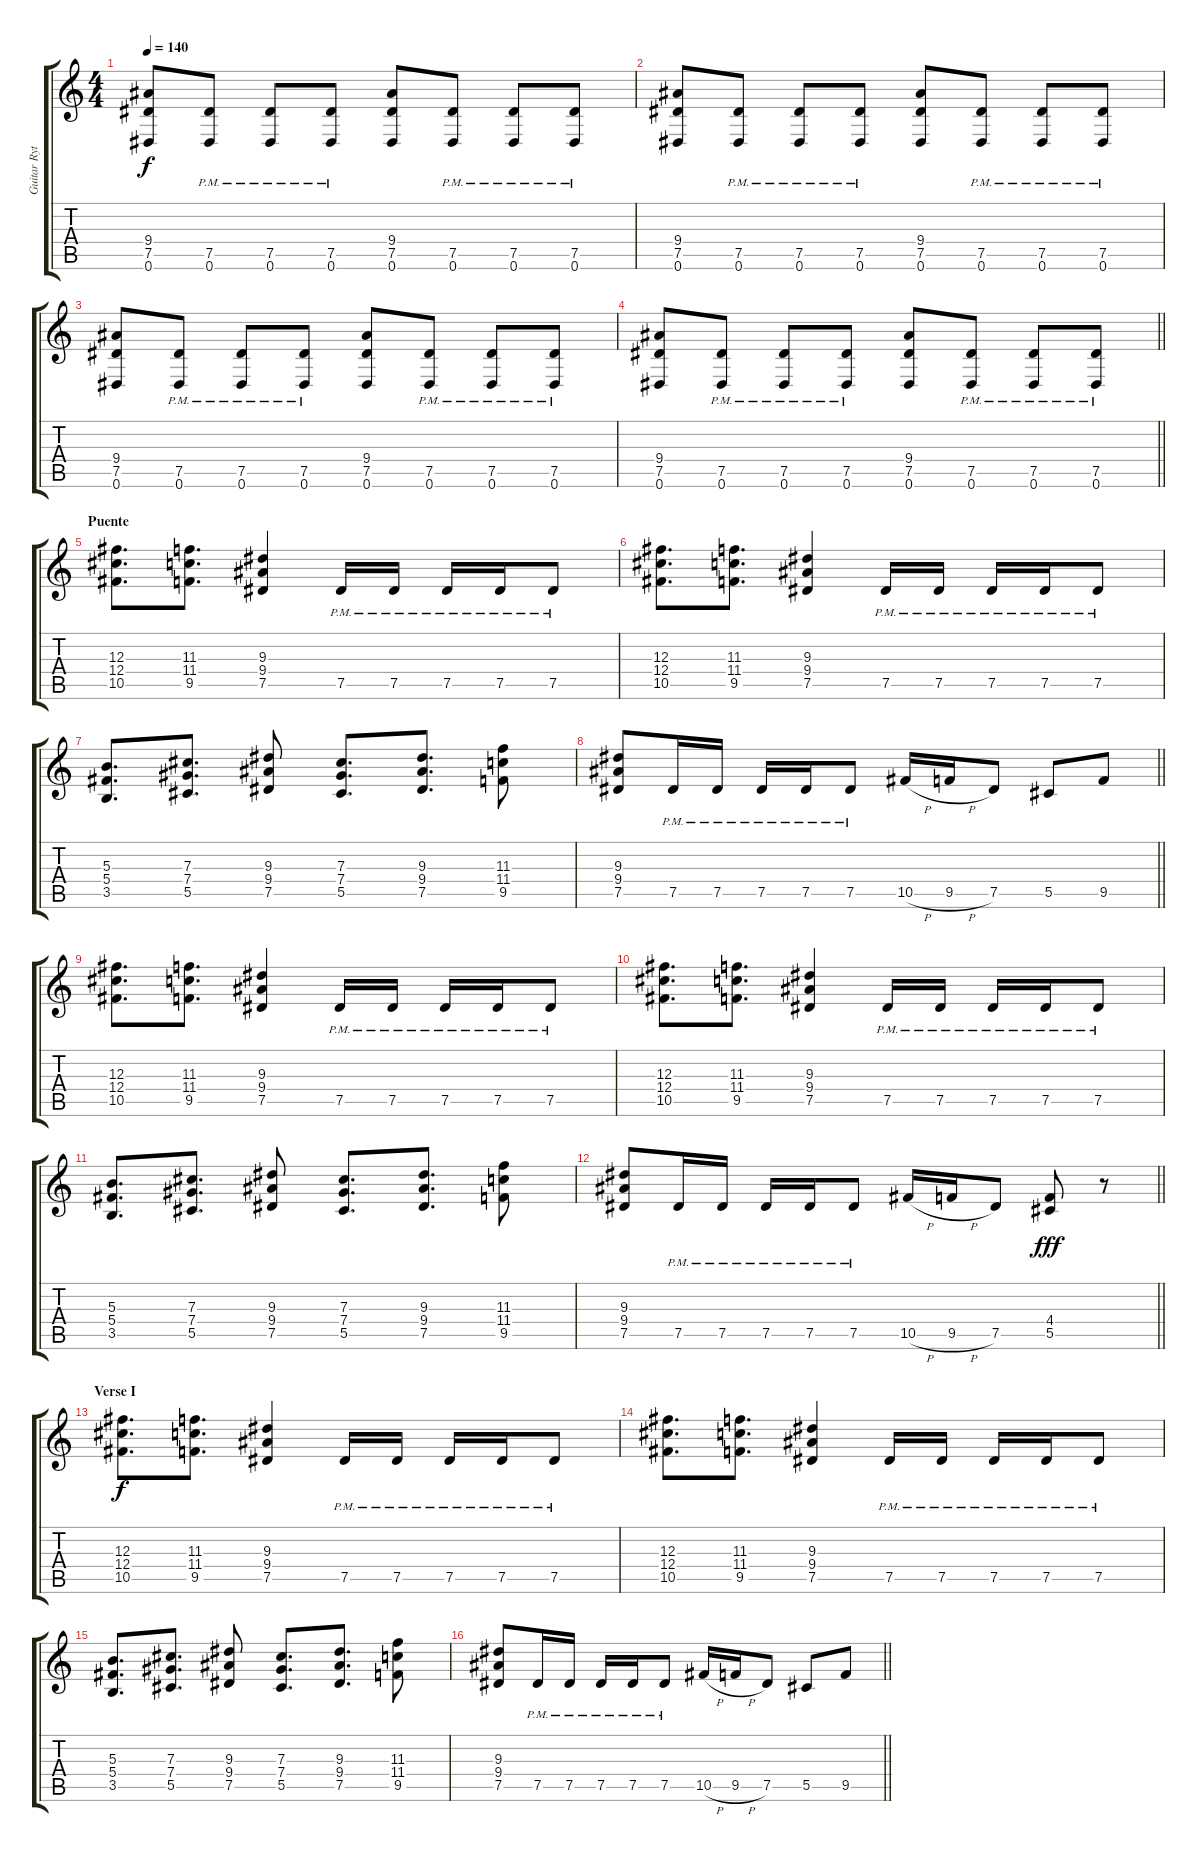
\track ("Guitar Rythmic" "Guitar Ryt") {instrument distortionguitar}
\staff {score tabs}
\tuning (Eb4 Bb3 Gb3 Db3 Ab2 Eb2) {hide}
\ts (4 4)
\tempo 140
\clef g2
\ks c
(9.4 7.5 0.6).8{dy f} (7.5{pm} 0.6{pm}).8 (7.5{pm} 0.6{pm}).8 (7.5{pm} 0.6{pm}).8 (9.4 7.5 0.6).8 (7.5{pm} 0.6{pm}).8 (7.5{pm} 0.6{pm}).8 (7.5{pm} 0.6{pm}).8 |
(9.4 7.5 0.6).8 (7.5{pm} 0.6{pm}).8 (7.5{pm} 0.6{pm}).8 (7.5{pm} 0.6{pm}).8 (9.4 7.5 0.6).8 (7.5{pm} 0.6{pm}).8 (7.5{pm} 0.6{pm}).8 (7.5{pm} 0.6{pm}).8 |
(9.4 7.5 0.6).8 (7.5{pm} 0.6{pm}).8 (7.5{pm} 0.6{pm}).8 (7.5{pm} 0.6{pm}).8 (9.4 7.5 0.6).8 (7.5{pm} 0.6{pm}).8 (7.5{pm} 0.6{pm}).8 (7.5{pm} 0.6{pm}).8 |
\barLineRight lightlight
(9.4 7.5 0.6).8 (7.5{pm} 0.6{pm}).8 (7.5{pm} 0.6{pm}).8 (7.5{pm} 0.6{pm}).8 (9.4 7.5 0.6).8 (7.5{pm} 0.6{pm}).8 (7.5{pm} 0.6{pm}).8 (7.5{pm} 0.6{pm}).8 |
\section ("" "Puente")
(12.3 12.4 10.5).8{d} (11.3 11.4 9.5).8{d} (9.3 9.4 7.5).4 7.5{pm}.16 7.5{pm}.16 7.5{pm}.16 7.5{pm}.16 7.5{pm}.8 |
(12.3 12.4 10.5).8{d} (11.3 11.4 9.5).8{d} (9.3 9.4 7.5).4 7.5{pm}.16 7.5{pm}.16 7.5{pm}.16 7.5{pm}.16 7.5{pm}.8 |
(5.3 5.4 3.5).8{d} (7.3 7.4 5.5).8{d} (9.3 9.4 7.5).8 (7.3 7.4 5.5).8{d} (9.3 9.4 7.5).8{d} (11.3 11.4 9.5).8 |
\barLineRight lightlight
(9.3 9.4 7.5).8 7.5{pm}.16 7.5{pm}.16 7.5{pm}.16 7.5{pm}.16 7.5{pm}.8 10.5{h}.16 9.5{h}.16 7.5.8 5.5.8 9.5.8 |
(12.3 12.4 10.5).8{d} (11.3 11.4 9.5).8{d} (9.3 9.4 7.5).4 7.5{pm}.16 7.5{pm}.16 7.5{pm}.16 7.5{pm}.16 7.5{pm}.8 |
(12.3 12.4 10.5).8{d} (11.3 11.4 9.5).8{d} (9.3 9.4 7.5).4 7.5{pm}.16 7.5{pm}.16 7.5{pm}.16 7.5{pm}.16 7.5{pm}.8 |
(5.3 5.4 3.5).8{d} (7.3 7.4 5.5).8{d} (9.3 9.4 7.5).8 (7.3 7.4 5.5).8{d} (9.3 9.4 7.5).8{d} (11.3 11.4 9.5).8 |
\barLineRight lightlight
(9.3 9.4 7.5).8 7.5{pm}.16 7.5{pm}.16 7.5{pm}.16 7.5{pm}.16 7.5{pm}.8 10.5{h}.16 9.5{h}.16 7.5.8 (4.4 5.5).8{dy fff} r.8 |
\section ("" "Verse I")
(12.3 12.4 10.5).8{d dy f} (11.3 11.4 9.5).8{d} (9.3 9.4 7.5).4 7.5{pm}.16 7.5{pm}.16 7.5{pm}.16 7.5{pm}.16 7.5{pm}.8 |
(12.3 12.4 10.5).8{d} (11.3 11.4 9.5).8{d} (9.3 9.4 7.5).4 7.5{pm}.16 7.5{pm}.16 7.5{pm}.16 7.5{pm}.16 7.5{pm}.8 |
(5.3 5.4 3.5).8{d} (7.3 7.4 5.5).8{d} (9.3 9.4 7.5).8 (7.3 7.4 5.5).8{d} (9.3 9.4 7.5).8{d} (11.3 11.4 9.5).8 |
\barLineRight lightlight
(9.3 9.4 7.5).8 7.5{pm}.16 7.5{pm}.16 7.5{pm}.16 7.5{pm}.16 7.5{pm}.8 10.5{h}.16 9.5{h}.16 7.5.8 5.5.8 9.5.8
